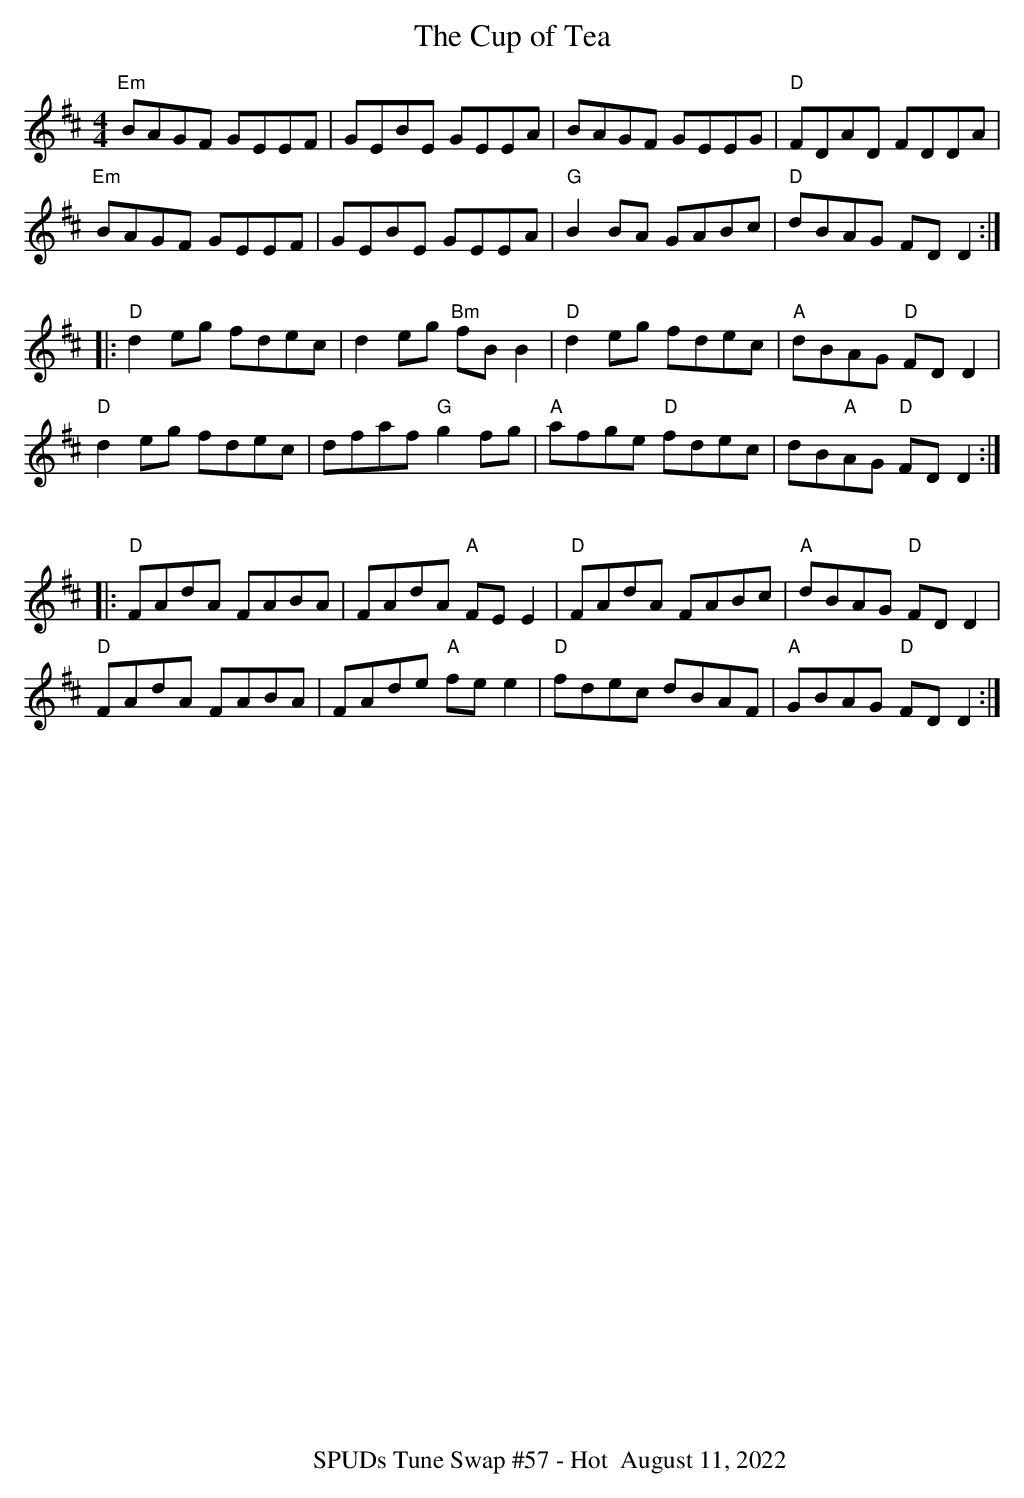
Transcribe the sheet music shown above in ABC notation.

X:1
T:Cup of Tea, The
K:Dmaj
M: 4/4
"Em"BAGF GEEF|GEBE GEEA|BAGF GEEG|"D"FDAD FDDA|
"Em"BAGF GEEF|GEBE GEEA|"G"B2BA GABc|"D"dBAG FDD2:|
%%vskip 0.3in
|:"D"d2eg fdec|d2eg "Bm"fBB2|"D"d2eg fdec|"A"dBAG "D"FDD2|
"D"d2eg fdec|dfaf "G"g2fg|"A"afge "D"fdec|dB"A"AG "D"FDD2:|
%%vskip 0.3in
|:"D"FAdA FABA|FAdA "A"FEE2|"D"FAdA FABc|"A"dBAG "D"FDD2|
"D"FAdA FABA|FAde "A"fee2|"D"fdec dBAF|"A"GBAG "D"FDD2:|
